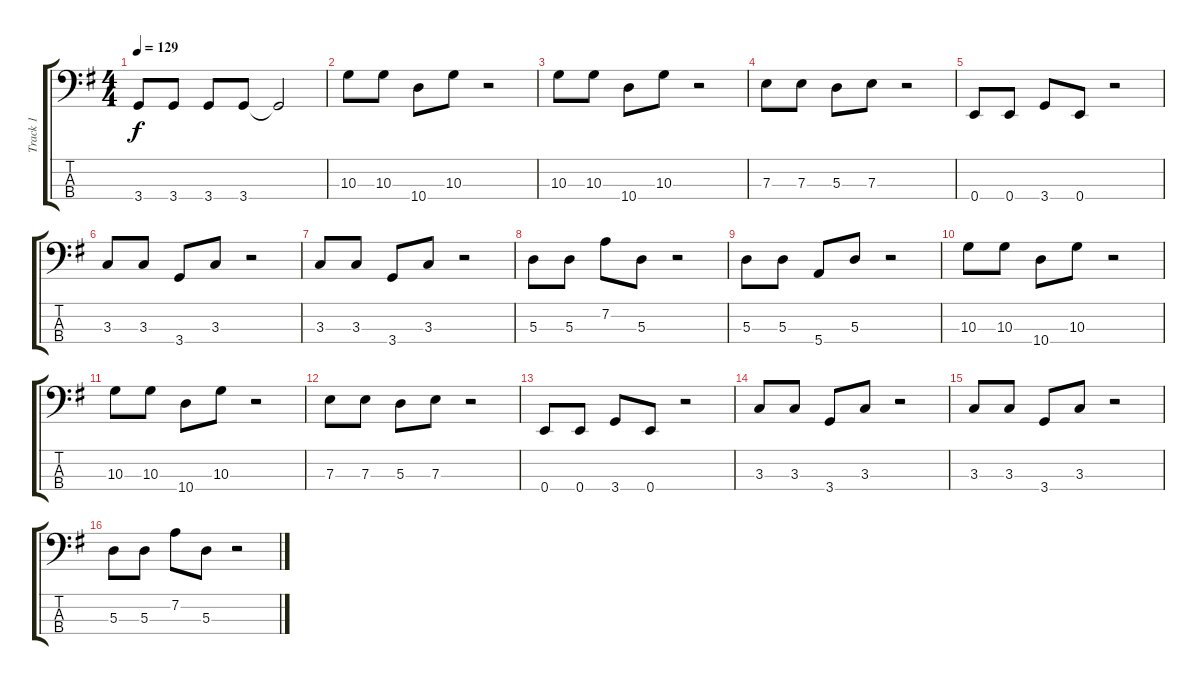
\track ("Track 1" "Track 1") {instrument electricbassfinger}
\staff {score tabs}
\tuning (G2 D2 A1 E1) {hide}
\ts (4 4)
\tempo 129
\clef f4
\ks g
3.4.8{dy f} 3.4.8 3.4.8 3.4.8 3.4{t}.2 |
10.3.8 10.3.8 10.4.8 10.3.8 r.2 |
10.3.8 10.3.8 10.4.8 10.3.8 r.2 |
7.3.8 7.3.8 5.3.8 7.3.8 r.2 |
0.4.8 0.4.8 3.4.8 0.4.8 r.2 |
3.3.8 3.3.8 3.4.8 3.3.8 r.2 |
3.3.8 3.3.8 3.4.8 3.3.8 r.2 |
5.3.8 5.3.8 7.2.8 5.3.8 r.2 |
5.3.8 5.3.8 5.4.8 5.3.8 r.2 |
10.3.8 10.3.8 10.4.8 10.3.8 r.2 |
10.3.8 10.3.8 10.4.8 10.3.8 r.2 |
7.3.8 7.3.8 5.3.8 7.3.8 r.2 |
0.4.8 0.4.8 3.4.8 0.4.8 r.2 |
3.3.8 3.3.8 3.4.8 3.3.8 r.2 |
3.3.8 3.3.8 3.4.8 3.3.8 r.2 |
5.3.8 5.3.8 7.2.8 5.3.8 r.2
